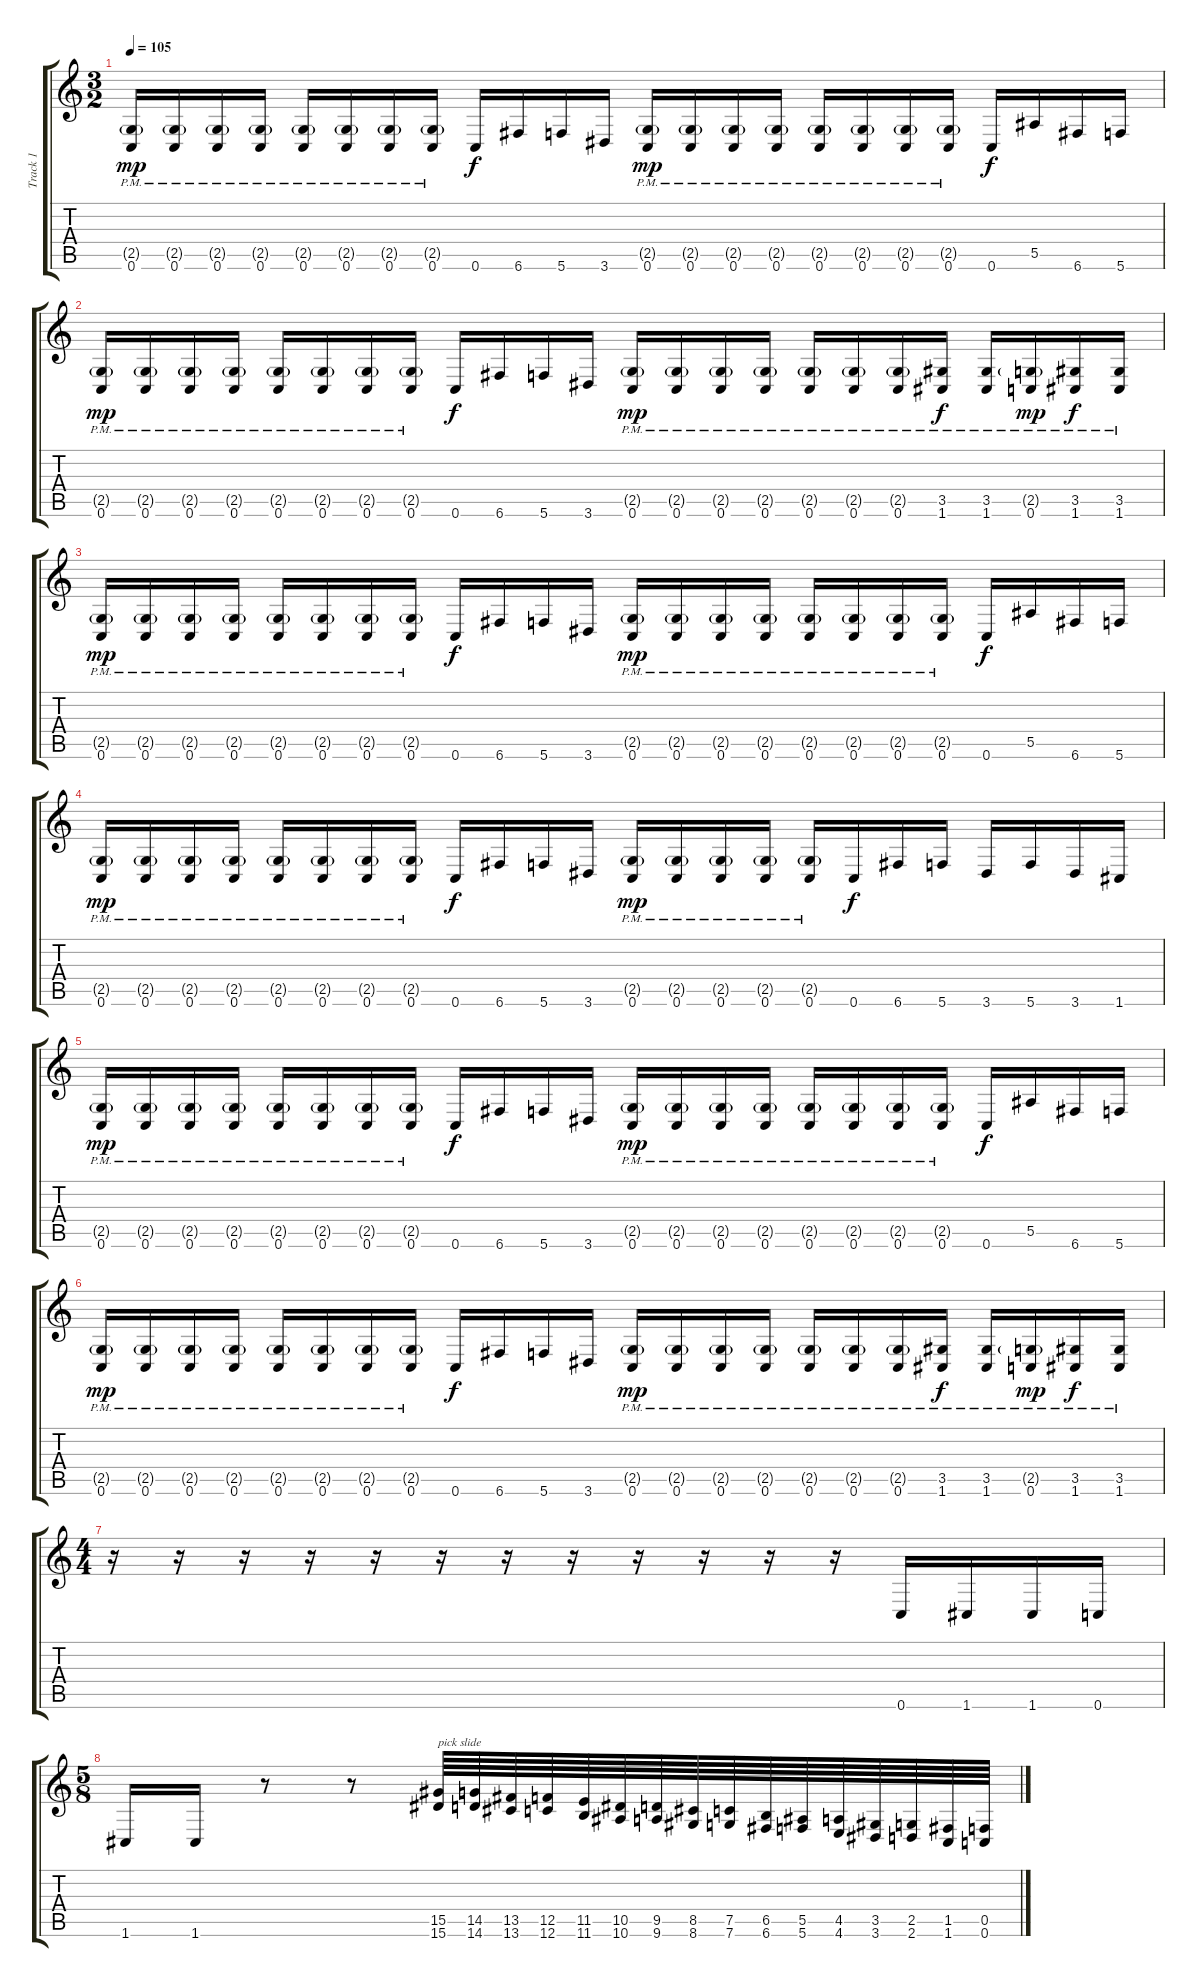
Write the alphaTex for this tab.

\track ("Track 1" "Track 1") {instrument distortionguitar}
\staff {score tabs}
\tuning (C4 G3 Eb3 Bb2 F2 C2) {hide}
\ts (3 2)
\tempo 105
\clef g2
\ks c
(2.5{g pm} 0.6).16{dy mp} (2.5{g pm} 0.6).16 (2.5{g pm} 0.6).16 (2.5{g pm} 0.6).16 (2.5{g pm} 0.6).16 (2.5{g pm} 0.6).16 (2.5{g pm} 0.6).16 (2.5{g pm} 0.6).16 0.6.16{dy f} 6.6.16 5.6.16 3.6.16 (2.5{g pm} 0.6).16{dy mp} (2.5{g pm} 0.6).16 (2.5{g pm} 0.6).16 (2.5{g pm} 0.6).16 (2.5{g pm} 0.6).16 (2.5{g pm} 0.6).16 (2.5{g pm} 0.6).16 (2.5{g pm} 0.6).16 0.6.16{dy f} 5.5.16 6.6.16 5.6.16 |
(2.5{g pm} 0.6).16{dy mp} (2.5{g pm} 0.6).16 (2.5{g pm} 0.6).16 (2.5{g pm} 0.6).16 (2.5{g pm} 0.6).16 (2.5{g pm} 0.6).16 (2.5{g pm} 0.6).16 (2.5{g pm} 0.6).16 0.6.16{dy f} 6.6.16 5.6.16 3.6.16 (2.5{g pm} 0.6).16{dy mp} (2.5{g pm} 0.6).16 (2.5{g pm} 0.6).16 (2.5{g pm} 0.6).16 (2.5{g pm} 0.6).16 (2.5{g pm} 0.6).16 (2.5{g pm} 0.6).16 (3.5{pm} 1.6).16{dy f} (3.5{pm} 1.6).16 (2.5{g pm} 0.6).16{dy mp} (3.5{pm} 1.6).16{dy f} (3.5{pm} 1.6).16 |
(2.5{g pm} 0.6).16{dy mp} (2.5{g pm} 0.6).16 (2.5{g pm} 0.6).16 (2.5{g pm} 0.6).16 (2.5{g pm} 0.6).16 (2.5{g pm} 0.6).16 (2.5{g pm} 0.6).16 (2.5{g pm} 0.6).16 0.6.16{dy f} 6.6.16 5.6.16 3.6.16 (2.5{g pm} 0.6).16{dy mp} (2.5{g pm} 0.6).16 (2.5{g pm} 0.6).16 (2.5{g pm} 0.6).16 (2.5{g pm} 0.6).16 (2.5{g pm} 0.6).16 (2.5{g pm} 0.6).16 (2.5{g pm} 0.6).16 0.6.16{dy f} 5.5.16 6.6.16 5.6.16 |
(2.5{g pm} 0.6).16{dy mp} (2.5{g pm} 0.6).16 (2.5{g pm} 0.6).16 (2.5{g pm} 0.6).16 (2.5{g pm} 0.6).16 (2.5{g pm} 0.6).16 (2.5{g pm} 0.6).16 (2.5{g pm} 0.6).16 0.6.16{dy f} 6.6.16 5.6.16 3.6.16 (2.5{g pm} 0.6).16{dy mp} (2.5{g pm} 0.6).16 (2.5{g pm} 0.6).16 (2.5{g pm} 0.6).16 (2.5{g pm} 0.6).16 0.6.16{dy f} 6.6.16 5.6.16 3.6.16 5.6.16 3.6.16 1.6.16 |
(2.5{g pm} 0.6).16{dy mp} (2.5{g pm} 0.6).16 (2.5{g pm} 0.6).16 (2.5{g pm} 0.6).16 (2.5{g pm} 0.6).16 (2.5{g pm} 0.6).16 (2.5{g pm} 0.6).16 (2.5{g pm} 0.6).16 0.6.16{dy f} 6.6.16 5.6.16 3.6.16 (2.5{g pm} 0.6).16{dy mp} (2.5{g pm} 0.6).16 (2.5{g pm} 0.6).16 (2.5{g pm} 0.6).16 (2.5{g pm} 0.6).16 (2.5{g pm} 0.6).16 (2.5{g pm} 0.6).16 (2.5{g pm} 0.6).16 0.6.16{dy f} 5.5.16 6.6.16 5.6.16 |
(2.5{g pm} 0.6).16{dy mp} (2.5{g pm} 0.6).16 (2.5{g pm} 0.6).16 (2.5{g pm} 0.6).16 (2.5{g pm} 0.6).16 (2.5{g pm} 0.6).16 (2.5{g pm} 0.6).16 (2.5{g pm} 0.6).16 0.6.16{dy f} 6.6.16 5.6.16 3.6.16 (2.5{g pm} 0.6).16{dy mp} (2.5{g pm} 0.6).16 (2.5{g pm} 0.6).16 (2.5{g pm} 0.6).16 (2.5{g pm} 0.6).16 (2.5{g pm} 0.6).16 (2.5{g pm} 0.6).16 (3.5{pm} 1.6).16{dy f} (3.5{pm} 1.6).16 (2.5{g pm} 0.6).16{dy mp} (3.5{pm} 1.6).16{dy f} (3.5{pm} 1.6).16 |
\ts (4 4)
r.16 r.16 r.16 r.16 r.16 r.16 r.16 r.16 r.16 r.16 r.16 r.16 0.6.16 1.6.16 1.6.16 0.6.16 |
\ts (5 8)
1.6.16 1.6.16 r.8 r.8 (15.5 15.6).64{txt "pick slide"} (14.5 14.6).64 (13.5 13.6).64 (12.5 12.6).64 (11.5 11.6).64 (10.5 10.6).64 (9.5 9.6).64 (8.5 8.6).64 (7.5 7.6).64 (6.5 6.6).64 (5.5 5.6).64 (4.5 4.6).64 (3.5 3.6).64 (2.5 2.6).64 (1.5 1.6).64 (0.5 0.6).64
